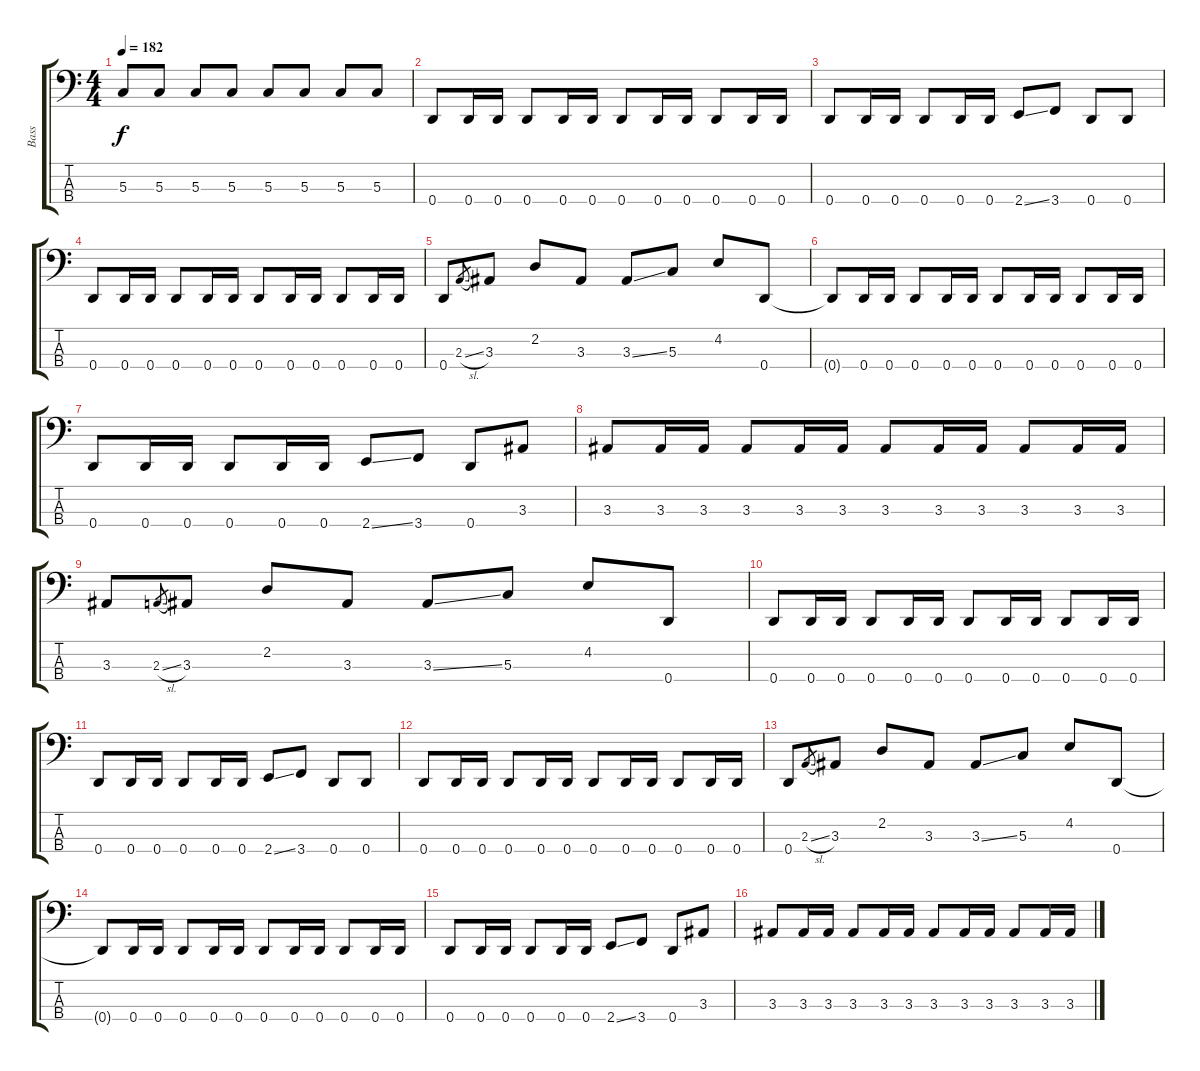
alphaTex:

\track ("Bass" "Bass") {instrument electricbasspick}
\staff {score tabs}
\tuning (F2 C2 G1 D1) {hide}
\ts (4 4)
\tempo 182
\clef f4
\ks c
5.3.8{dy f} 5.3.8 5.3.8 5.3.8 5.3.8 5.3.8 5.3.8 5.3.8 |
0.4.8 0.4.16 0.4.16 0.4.8 0.4.16 0.4.16 0.4.8 0.4.16 0.4.16 0.4.8 0.4.16 0.4.16 |
0.4.8 0.4.16 0.4.16 0.4.8 0.4.16 0.4.16 2.4{ss}.8 3.4.8 0.4.8 0.4.8 |
0.4.8 0.4.16 0.4.16 0.4.8 0.4.16 0.4.16 0.4.8 0.4.16 0.4.16 0.4.8 0.4.16 0.4.16 |
0.4.8 2.3{sl}.8{gr} 3.3.8 2.2.8 3.3.8 3.3{ss}.8 5.3.8 4.2.8 0.4.8 |
0.4{t}.8 0.4.16 0.4.16 0.4.8 0.4.16 0.4.16 0.4.8 0.4.16 0.4.16 0.4.8 0.4.16 0.4.16 |
0.4.8 0.4.16 0.4.16 0.4.8 0.4.16 0.4.16 2.4{ss}.8 3.4.8 0.4.8 3.3.8 |
3.3.8 3.3.16 3.3.16 3.3.8 3.3.16 3.3.16 3.3.8 3.3.16 3.3.16 3.3.8 3.3.16 3.3.16 |
3.3.8 2.3{sl}.8{gr} 3.3.8 2.2.8 3.3.8 3.3{ss}.8 5.3.8 4.2.8 0.4.8 |
0.4.8 0.4.16 0.4.16 0.4.8 0.4.16 0.4.16 0.4.8 0.4.16 0.4.16 0.4.8 0.4.16 0.4.16 |
0.4.8 0.4.16 0.4.16 0.4.8 0.4.16 0.4.16 2.4{ss}.8 3.4.8 0.4.8 0.4.8 |
0.4.8 0.4.16 0.4.16 0.4.8 0.4.16 0.4.16 0.4.8 0.4.16 0.4.16 0.4.8 0.4.16 0.4.16 |
0.4.8 2.3{sl}.8{gr} 3.3.8 2.2.8 3.3.8 3.3{ss}.8 5.3.8 4.2.8 0.4.8 |
0.4{t}.8 0.4.16 0.4.16 0.4.8 0.4.16 0.4.16 0.4.8 0.4.16 0.4.16 0.4.8 0.4.16 0.4.16 |
0.4.8 0.4.16 0.4.16 0.4.8 0.4.16 0.4.16 2.4{ss}.8 3.4.8 0.4.8 3.3.8 |
3.3.8 3.3.16 3.3.16 3.3.8 3.3.16 3.3.16 3.3.8 3.3.16 3.3.16 3.3.8 3.3.16 3.3.16
